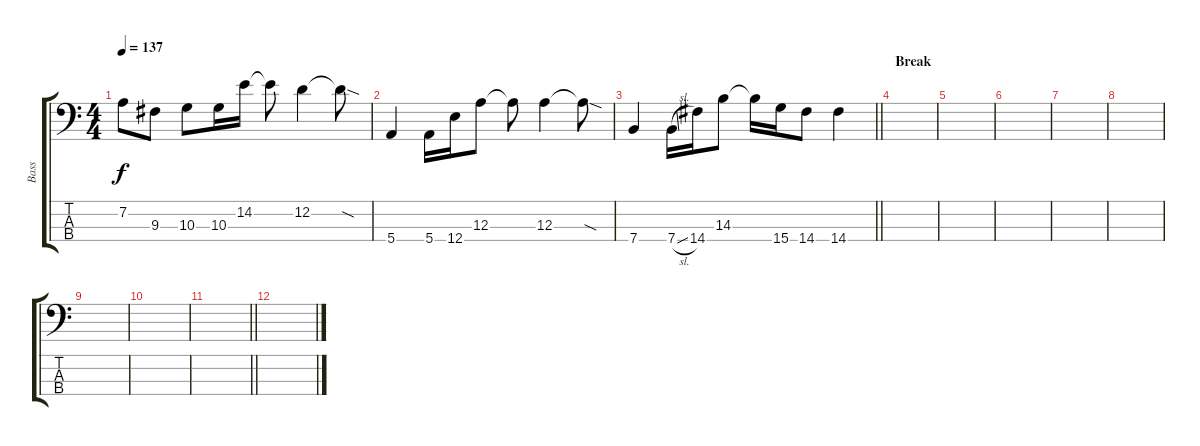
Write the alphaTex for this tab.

\track ("Bass" "Bass") {instrument electricbasspick}
\staff {score tabs}
\tuning (G2 D2 A1 E1) {hide}
\ts (4 4)
\tempo 137
\clef f4
\ks c
7.2.8{dy f} 9.3.8 10.3.8 10.3.16 14.2.16 14.2{t}.8 12.2.4 12.2{sod t}.8 |
5.4.4 5.4.16 12.4.16 12.3.8 12.3{t}.8 12.3.4 12.3{sod t}.8 |
\barLineRight lightlight
7.4.4 7.4{sl}.16 14.4.16 14.3.8 14.3{t}.16 15.4.16 14.4.8 14.4.4 |
\section ("" "Break")
|
|
|
|
|
|
|
\barLineRight lightlight
|
\section ("" "")
